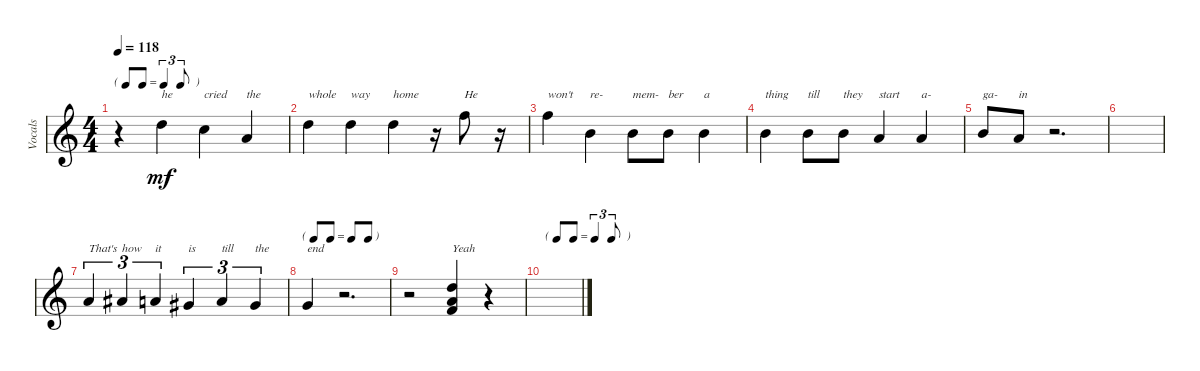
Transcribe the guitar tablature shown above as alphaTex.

\track ("Vocals " "Vocals ") {instrument lead2sawtooth}
\staff {score}
\tuning (E4 B3 G3 D3 A2 E2 B1) {hide}
\ts (4 4)
\tf triplet8th
\tempo 118
\clef g2
\ks c
r.4{dy mf} 10.1.4{txt "he"} 8.1.4{txt "cried"} 5.1.4{txt "the"} |
10.1.4{txt "whole"} 10.1.4{txt "way"} 10.1.4{txt "home"} r.16 13.1.8{txt "He"} r.16 |
13.1.4{txt "won't"} 7.1.4{txt "re-"} 7.1.8{txt "mem-"} 7.1.8{txt "ber"} 7.1.4{txt "a"} |
7.1.4{txt "thing"} 7.1.8{txt "till"} 7.1.8{txt "they"} 5.1.4{txt "start"} 5.1.4{txt "a-"} |
7.1.8{txt "ga-"} 5.1.8{txt "in"} r.2{d} |
|
5.1.4{tu (3 2) txt "That's"} 6.1.4{tu (3 2) txt "how"} 5.1.4{tu (3 2) txt "it"} 4.1.4{tu (3 2) txt "is"} 5.1.4{tu (3 2) txt "till"} 4.1.4{tu (3 2) txt "the"} |
\tf none
3.1.4{txt "end"} r.2{d} |
r.2 (10.1 10.2 10.3).4{txt "Yeah"} r.4 |
\tf triplet8th
